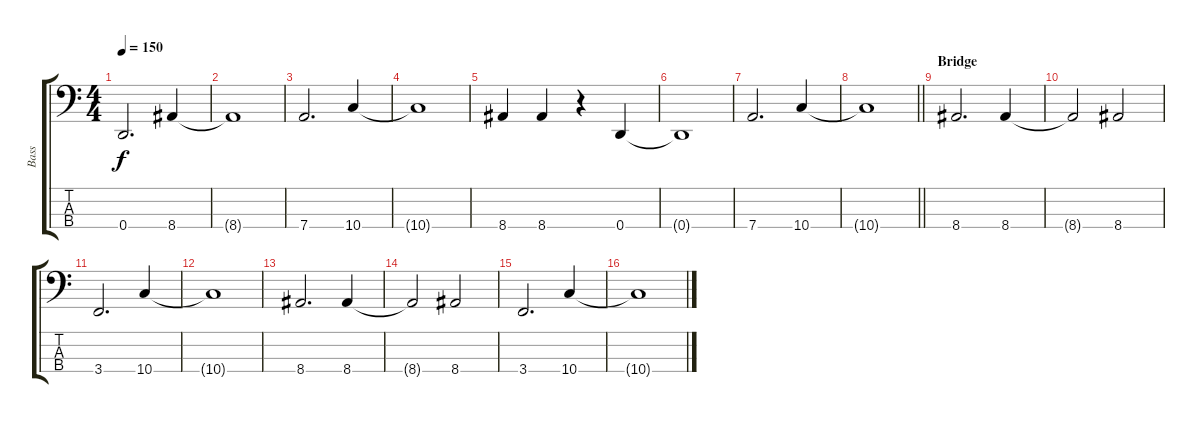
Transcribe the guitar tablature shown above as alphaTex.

\track ("Bass" "Bass") {instrument electricbassfinger}
\staff {score tabs}
\tuning (G2 D2 A1 D1) {hide}
\ts (4 4)
\tempo 150
\clef f4
\ks c
0.4.2{d dy f} 8.4.4 |
8.4{t}.1 |
7.4.2{d} 10.4.4 |
10.4{t}.1 |
8.4.4 8.4.4 r.4 0.4.4 |
0.4{t}.1 |
7.4.2{d} 10.4.4 |
\barLineRight lightlight
10.4{t}.1 |
\section ("" "Bridge")
8.4.2{d} 8.4.4 |
8.4{t}.2 8.4.2 |
3.4.2{d} 10.4.4 |
10.4{t}.1 |
8.4.2{d} 8.4.4 |
8.4{t}.2 8.4.2 |
3.4.2{d} 10.4.4 |
10.4{t}.1
